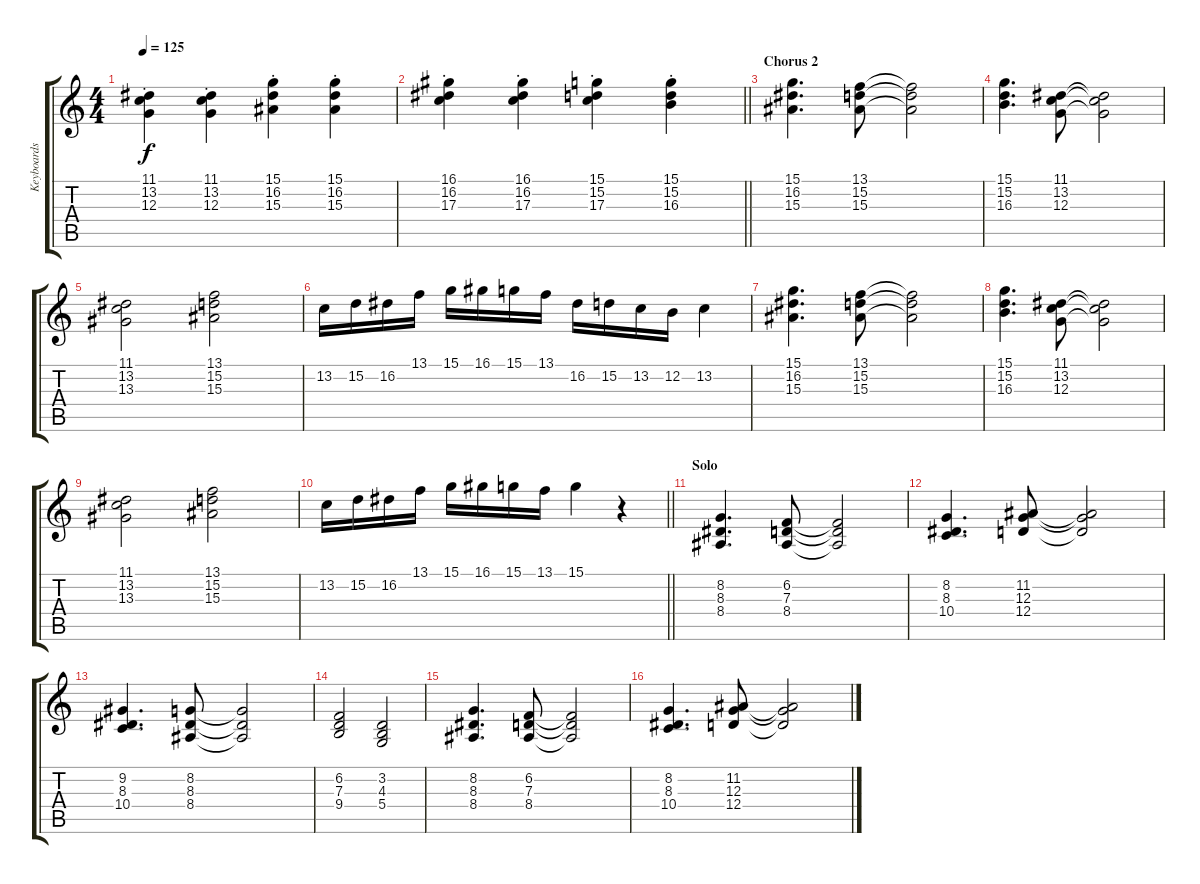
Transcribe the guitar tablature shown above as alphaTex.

\track ("Keyboards" "Keyboards") {instrument stringensemble1}
\staff {score tabs}
\tuning (E4 B3 G3 D3 A2 E2) {hide}
\ts (4 4)
\tempo 125
\clef g2
\ks c
(11.1{st} 13.2{st} 12.3{st}).4{dy f} (11.1{st} 13.2{st} 12.3{st}).4 (15.1{st} 16.2{st} 15.3{st}).4 (15.1{st} 16.2{st} 15.3{st}).4 |
\barLineRight lightlight
(16.1{st} 16.2{st} 17.3{st}).4 (16.1{st} 16.2{st} 17.3{st}).4 (15.1{st} 15.2{st} 17.3{st}).4 (15.1{st} 15.2{st} 16.3{st}).4 |
\section ("" "Chorus 2")
(15.1 16.2 15.3).4{d} (13.1 15.2 15.3).8 (13.1{t} 15.2{t} 15.3{t}).2 |
(15.1 15.2 16.3).4{d} (11.1 13.2 12.3).8 (11.1{t} 13.2{t} 12.3{t}).2 |
(11.1 13.2 13.3).2 (13.1 15.2 15.3).2 |
13.2.16 15.2.16 16.2.16 13.1.16 15.1.16 16.1.16 15.1.16 13.1.16 16.2.16 15.2.16 13.2.16 12.2.16 13.2.4 |
(15.1 16.2 15.3).4{d} (13.1 15.2 15.3).8 (13.1{t} 15.2{t} 15.3{t}).2 |
(15.1 15.2 16.3).4{d} (11.1 13.2 12.3).8 (11.1{t} 13.2{t} 12.3{t}).2 |
(11.1 13.2 13.3).2 (13.1 15.2 15.3).2 |
\barLineRight lightlight
13.2.16 15.2.16 16.2.16 13.1.16 15.1.16 16.1.16 15.1.16 13.1.16 15.1.4 r.4 |
\section ("" "Solo")
(8.2 8.3 8.4).4{d} (6.2 7.3 8.4).8 (6.2{t} 7.3{t} 8.4{t}).2 |
(8.2 8.3 10.4).4{d} (11.2 12.3 12.4).8 (11.2{t} 12.3{t} 12.4{t}).2 |
(9.2 8.3 10.4).4{d} (8.2 8.3 8.4).8 (8.2{t} 8.3{t} 8.4{t}).2 |
(6.2 7.3 9.4).2 (3.2 4.3 5.4).2 |
(8.2 8.3 8.4).4{d} (6.2 7.3 8.4).8 (6.2{t} 7.3{t} 8.4{t}).2 |
(8.2 8.3 10.4).4{d} (11.2 12.3 12.4).8 (11.2{t} 12.3{t} 12.4{t}).2
